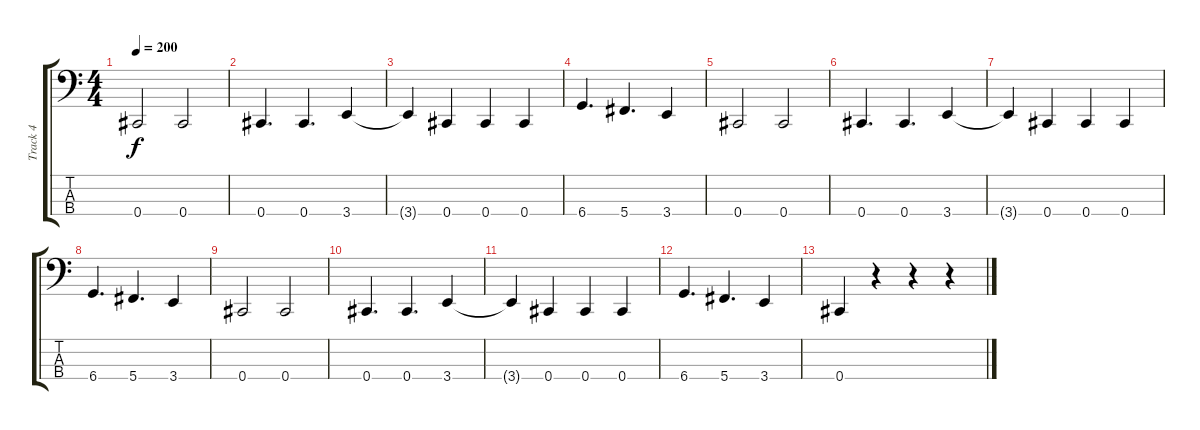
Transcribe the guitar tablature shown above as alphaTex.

\track ("Track 4" "Track 4") {instrument electricbasspick}
\staff {score tabs}
\tuning (Gb2 Db2 Ab1 Db1) {hide}
\ts (4 4)
\tempo 200
\clef f4
\ks c
0.4.2{dy f} 0.4.2 |
0.4.4{d} 0.4.4{d} 3.4.4 |
3.4{t}.4 0.4.4 0.4.4 0.4.4 |
6.4.4{d} 5.4.4{d} 3.4.4 |
0.4.2 0.4.2 |
0.4.4{d} 0.4.4{d} 3.4.4 |
3.4{t}.4 0.4.4 0.4.4 0.4.4 |
6.4.4{d} 5.4.4{d} 3.4.4 |
0.4.2 0.4.2 |
0.4.4{d} 0.4.4{d} 3.4.4 |
3.4{t}.4 0.4.4 0.4.4 0.4.4 |
6.4.4{d} 5.4.4{d} 3.4.4 |
0.4.4 r.4 r.4 r.4
